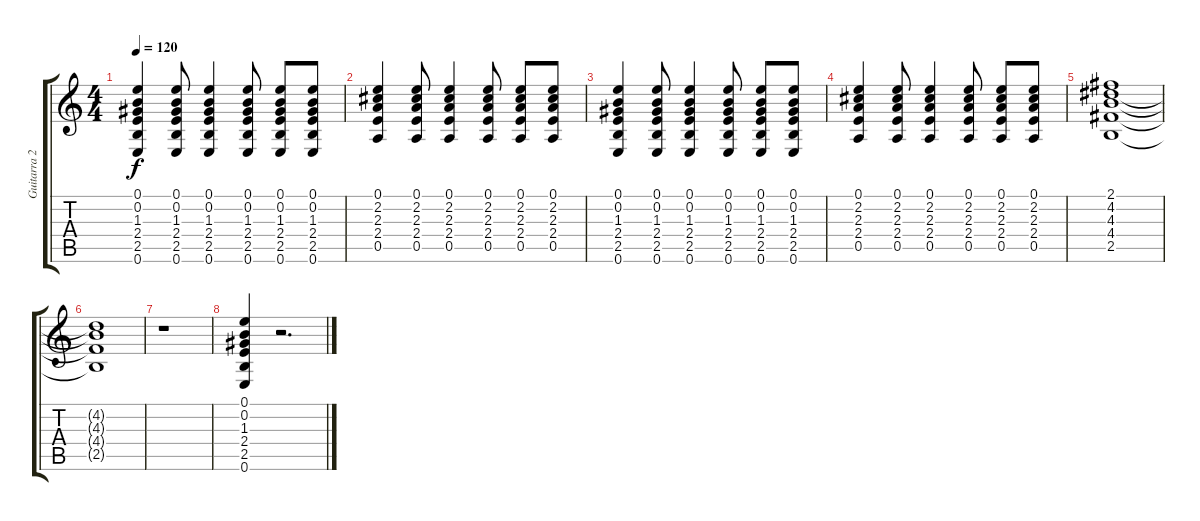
\track ("Guitarra 2" "Guitarra 2") {instrument acousticguitarsteel}
\staff {score tabs}
\tuning (E4 B3 G3 D3 A2 E2) {hide}
\ts (4 4)
\tempo 120
\clef g2
\ks c
(0.1 0.2 1.3 2.4 2.5 0.6).4{dy f} (0.1 0.2 1.3 2.4 2.5 0.6).8 (0.1 0.2 1.3 2.4 2.5 0.6).4 (0.1 0.2 1.3 2.4 2.5 0.6).8 (0.1 0.2 1.3 2.4 2.5 0.6).8 (0.1 0.2 1.3 2.4 2.5 0.6).8 |
(0.1 2.2 2.3 2.4 0.5).4 (0.1 2.2 2.3 2.4 0.5).8 (0.1 2.2 2.3 2.4 0.5).4 (0.1 2.2 2.3 2.4 0.5).8 (0.1 2.2 2.3 2.4 0.5).8 (0.1 2.2 2.3 2.4 0.5).8 |
(0.1 0.2 1.3 2.4 2.5 0.6).4 (0.1 0.2 1.3 2.4 2.5 0.6).8 (0.1 0.2 1.3 2.4 2.5 0.6).4 (0.1 0.2 1.3 2.4 2.5 0.6).8 (0.1 0.2 1.3 2.4 2.5 0.6).8 (0.1 0.2 1.3 2.4 2.5 0.6).8 |
(0.1 2.2 2.3 2.4 0.5).4 (0.1 2.2 2.3 2.4 0.5).8 (0.1 2.2 2.3 2.4 0.5).4 (0.1 2.2 2.3 2.4 0.5).8 (0.1 2.2 2.3 2.4 0.5).8 (0.1 2.2 2.3 2.4 0.5).8 |
(2.1 4.2 4.3 4.4 2.5).1 |
(4.2{t} 4.3{t} 4.4{t} 2.5{t}).1 |
r.1 |
(0.1 0.2 1.3 2.4 2.5 0.6).4 r.2{d}
